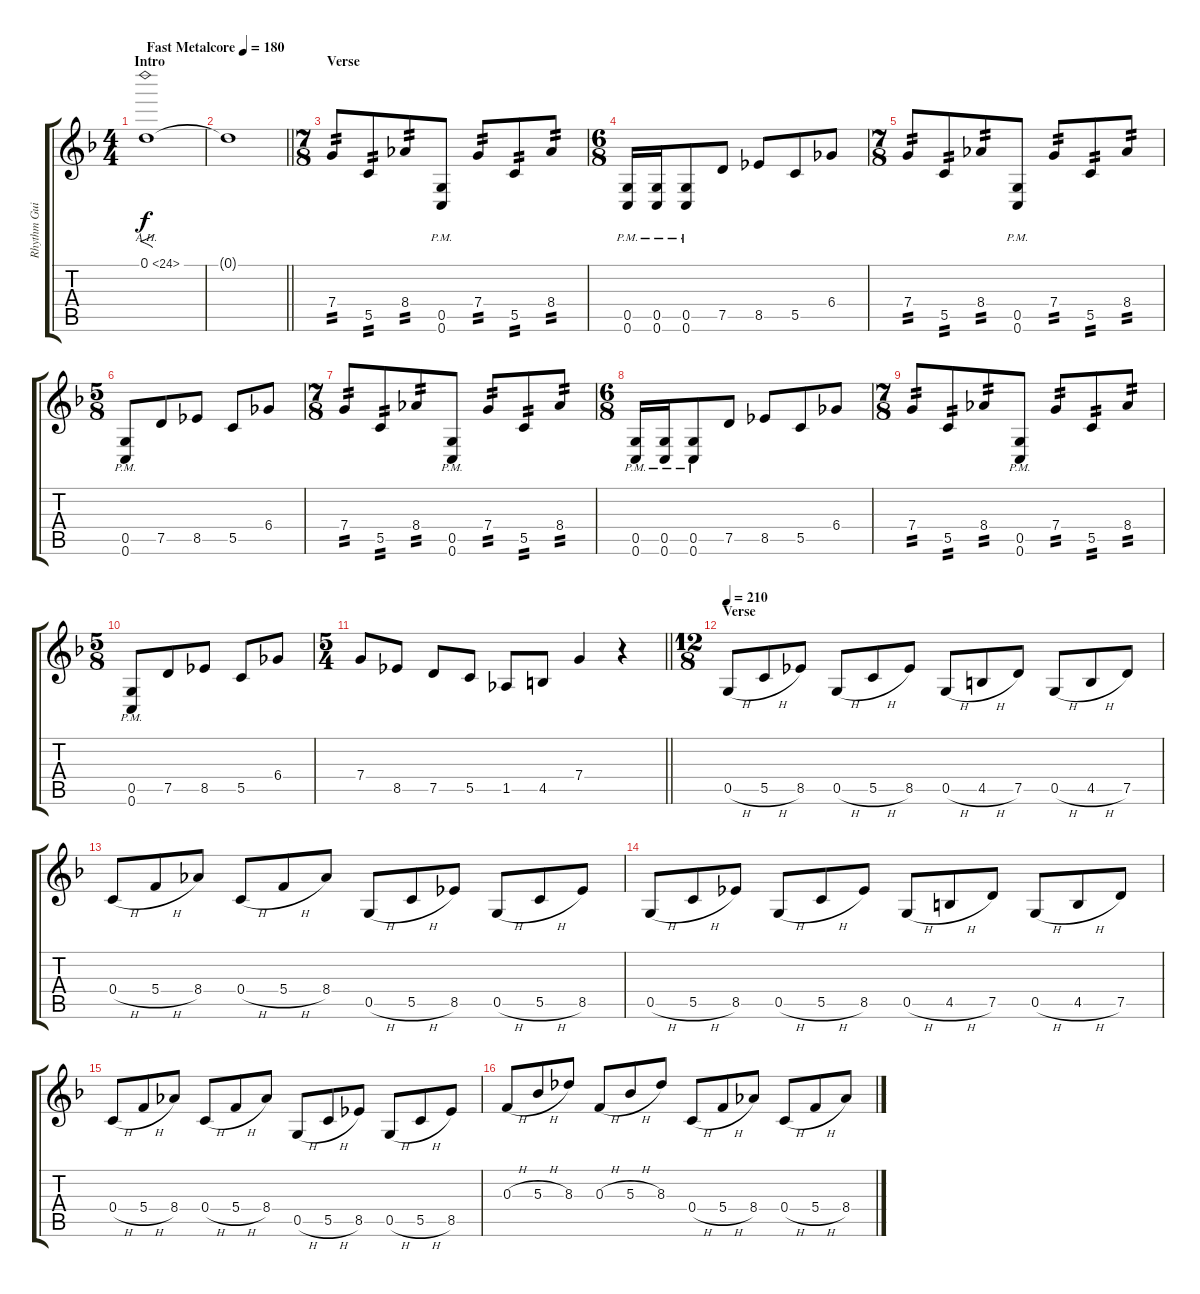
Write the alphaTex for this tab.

\track ("Rhythm Guitar" "Rhythm Gui") {instrument distortionguitar}
\staff {score tabs}
\tuning (D4 A3 F3 C3 G2 C2) {hide}
\ts (4 4)
\section ("" "Intro")
\tempo (180 "Fast Metalcore")
\clef g2
\ks dminor
0.1{ah 24}.1{f dy f instrument distortionguitar} |
\barLineRight lightlight
0.1{t}.1 |
\ts (7 8)
\section ("" "Verse")
7.4.8{tp 2} 5.5.8{tp 2} 8.4.8{tp 2} (0.5{pm} 0.6{pm}).8 7.4.8{tp 2} 5.5.8{tp 2} 8.4.8{tp 2} |
\ts (6 8)
(0.5{pm} 0.6{pm}).16 (0.5{pm} 0.6{pm}).16 (0.5{pm} 0.6{pm}).8 7.5.8 8.5.8 5.5.8 6.4.8 |
\ts (7 8)
7.4.8{tp 2} 5.5.8{tp 2} 8.4.8{tp 2} (0.5{pm} 0.6{pm}).8 7.4.8{tp 2} 5.5.8{tp 2} 8.4.8{tp 2} |
\ts (5 8)
(0.5{pm} 0.6{pm}).8 7.5.8 8.5.8 5.5.8 6.4.8 |
\ts (7 8)
7.4.8{tp 2} 5.5.8{tp 2} 8.4.8{tp 2} (0.5{pm} 0.6{pm}).8 7.4.8{tp 2} 5.5.8{tp 2} 8.4.8{tp 2} |
\ts (6 8)
(0.5{pm} 0.6{pm}).16 (0.5{pm} 0.6{pm}).16 (0.5{pm} 0.6{pm}).8 7.5.8 8.5.8 5.5.8 6.4.8 |
\ts (7 8)
7.4.8{tp 2} 5.5.8{tp 2} 8.4.8{tp 2} (0.5{pm} 0.6{pm}).8 7.4.8{tp 2} 5.5.8{tp 2} 8.4.8{tp 2} |
\ts (5 8)
(0.5{pm} 0.6{pm}).8 7.5.8 8.5.8 5.5.8 6.4.8 |
\ts (5 4)
\barLineRight lightlight
7.4.8 8.5.8 7.5.8 5.5.8 1.5.8 4.5.8 7.4.4 r.4 |
\ts (12 8)
\section ("" "Verse")
\tempo 210
0.5{h}.8 5.5{h}.8 8.5.8 0.5{h}.8 5.5{h}.8 8.5.8 0.5{h}.8 4.5{h}.8 7.5.8 0.5{h}.8 4.5{h}.8 7.5.8 |
0.4{h}.8 5.4{h}.8 8.4.8 0.4{h}.8 5.4{h}.8 8.4.8 0.5{h}.8 5.5{h}.8 8.5.8 0.5{h}.8 5.5{h}.8 8.5.8 |
0.5{h}.8 5.5{h}.8 8.5.8 0.5{h}.8 5.5{h}.8 8.5.8 0.5{h}.8 4.5{h}.8 7.5.8 0.5{h}.8 4.5{h}.8 7.5.8 |
0.4{h}.8 5.4{h}.8 8.4.8 0.4{h}.8 5.4{h}.8 8.4.8 0.5{h}.8 5.5{h}.8 8.5.8 0.5{h}.8 5.5{h}.8 8.5.8 |
0.3{h}.8 5.3{h}.8 8.3.8 0.3{h}.8 5.3{h}.8 8.3.8 0.4{h}.8 5.4{h}.8 8.4.8 0.4{h}.8 5.4{h}.8 8.4.8
